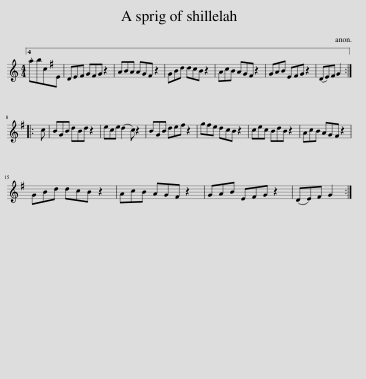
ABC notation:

X:1
L:1/8
M:4/4
I:linebreak $
K:C
V:1 treble
V:1
 .abcE | DE^F GFG z2 | ABA AG^F z2 | GBd dcB z2 | AcB AG^F z2 | %5
 GAB E^FG z2 | (DE)^F G2 ::$ c | BGB dBd z2 | ece (d2 c) z2 | %10
 BGB de^f z2 | g^fe dcB z2 | cec BdB z2 | AcB AG^F z2 |$ GBd dcB z2 | %15
 AcB AG^F z2 | GAB E^FG z2 | (DE)^F G2 :| %18
